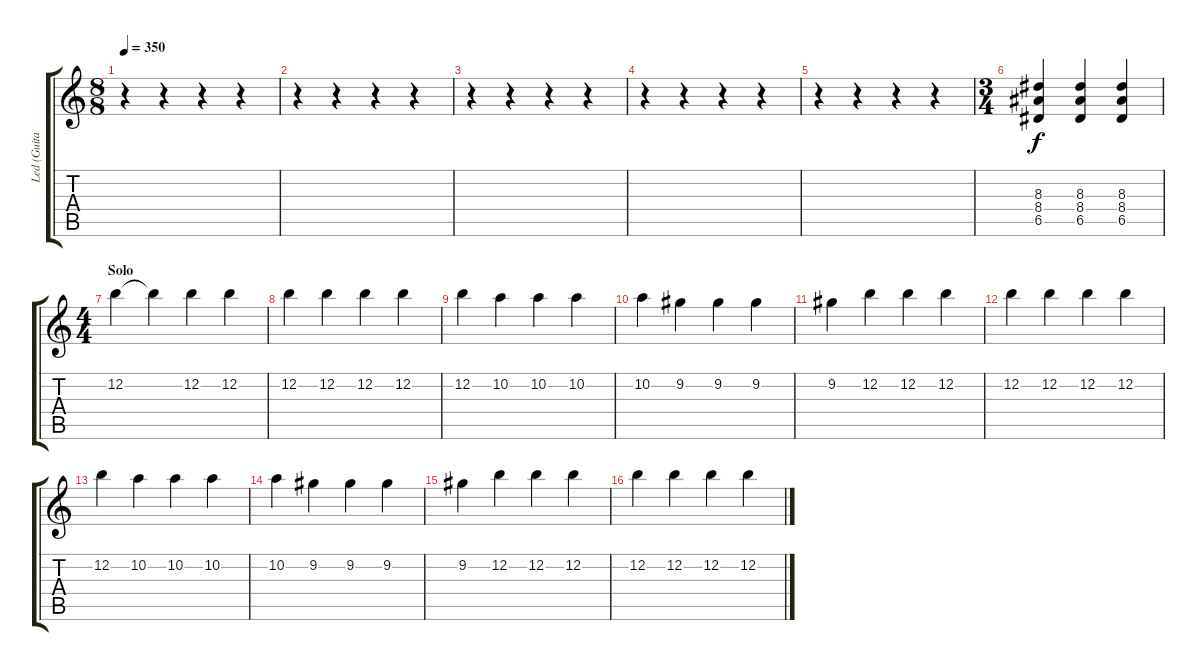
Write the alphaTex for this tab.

\track ("Led (Guitar 2)" "Led (Guita") {instrument electricguitarjazz}
\staff {score tabs}
\tuning (E4 B3 G3 D3 A2 E2) {hide}
\ts (8 8)
\tempo 350
\clef g2
\ks c
r.4{dy f} r.4 r.4 r.4 |
r.4 r.4 r.4 r.4 |
r.4 r.4 r.4 r.4 |
r.4 r.4 r.4 r.4 |
r.4 r.4 r.4 r.4 |
\ts (3 4)
(8.3 8.4 6.5).4 (8.3 8.4 6.5).4 (8.3 8.4 6.5).4 |
\ts (4 4)
\section ("" "Solo")
12.2.4 12.2{t}.4 12.2.4 12.2.4 |
12.2.4 12.2.4 12.2.4 12.2.4 |
12.2.4 10.2.4 10.2.4 10.2.4 |
10.2.4 9.2.4 9.2.4 9.2.4 |
9.2.4 12.2.4 12.2.4 12.2.4 |
12.2.4 12.2.4 12.2.4 12.2.4 |
12.2.4 10.2.4 10.2.4 10.2.4 |
10.2.4 9.2.4 9.2.4 9.2.4 |
9.2.4 12.2.4 12.2.4 12.2.4 |
12.2.4 12.2.4 12.2.4 12.2.4
